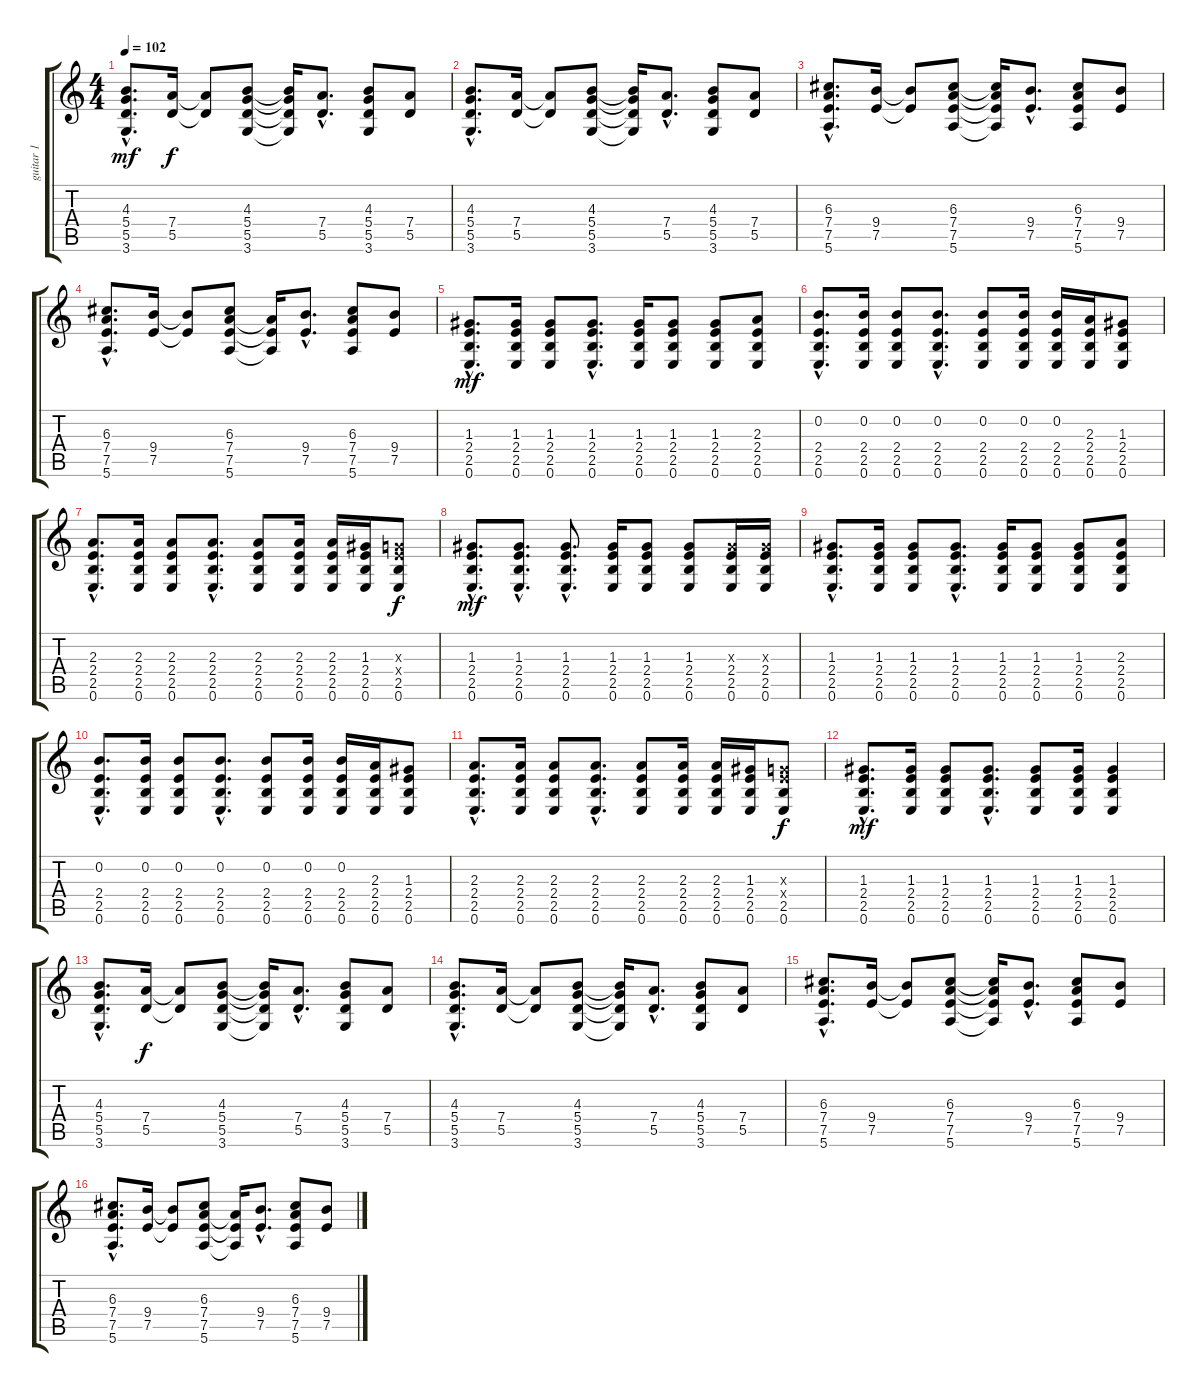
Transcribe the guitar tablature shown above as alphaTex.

\track ("guitar 1" "guitar 1") {instrument overdrivenguitar}
\staff {score tabs}
\tuning (E4 B3 G3 D3 A2 E2) {hide}
\ts (4 4)
\tempo 102
\clef g2
\ks c
(4.3{hac} 5.4{hac} 5.5{hac} 3.6{hac}).8{d dy mf} (7.4 5.5).16{dy f} (7.4{t} 5.5{t}).8 (4.3 5.4 5.5 3.6).8 (4.3{t} 5.4{t} 5.5{t} 3.6{t}).16 (7.4{hac} 5.5{hac}).8{d} (4.3 5.4 5.5 3.6).8 (7.4 5.5).8 |
(4.3{hac} 5.4{hac} 5.5{hac} 3.6{hac}).8{d} (7.4 5.5).16 (7.4{t} 5.5{t}).8 (4.3 5.4 5.5 3.6).8 (4.3{t} 5.4{t} 5.5{t} 3.6{t}).16 (7.4{hac} 5.5{hac}).8{d} (4.3 5.4 5.5 3.6).8 (7.4 5.5).8 |
(6.3{hac} 7.4{hac} 7.5{hac} 5.6{hac}).8{d} (9.4 7.5).16 (9.4{t} 7.5{t}).8 (6.3 7.4 7.5 5.6).8 (6.3{t} 7.4{t} 7.5{t} 5.6{t}).16 (9.4{hac} 7.5{hac}).8{d} (6.3 7.4 7.5 5.6).8 (9.4 7.5).8 |
(6.3{hac} 7.4{hac} 7.5{hac} 5.6{hac}).8{d} (9.4 7.5).16 (9.4{t} 7.5{t}).8 (6.3 7.4 7.5 5.6).8 (7.4{t} 7.5{t} 5.6{t}).16 (9.4{hac} 7.5{hac}).8{d} (6.3 7.4 7.5 5.6).8 (9.4 7.5).8 |
(1.3{hac} 2.4{hac} 2.5{hac} 0.6{hac}).8{d dy mf} (1.3 2.4 2.5 0.6).16 (1.3 2.4 2.5 0.6).8 (1.3{hac} 2.4{hac} 2.5{hac} 0.6{hac}).8{d} (1.3 2.4 2.5 0.6).16 (1.3 2.4 2.5 0.6).8 (1.3 2.4 2.5 0.6).8 (2.3 2.4 2.5 0.6).8 |
(0.2{hac} 2.4{hac} 2.5{hac} 0.6{hac}).8{d} (0.2 2.4 2.5 0.6).16 (0.2 2.4 2.5 0.6).8 (0.2{hac} 2.4{hac} 2.5{hac} 0.6{hac}).8{d} (0.2 2.4 2.5 0.6).8 (0.2 2.4 2.5 0.6).16 (0.2 2.4 2.5 0.6).16 (2.3 2.4 2.5 0.6).16 (1.3 2.4 2.5 0.6).8 |
(2.3{hac} 2.4{hac} 2.5{hac} 0.6{hac}).8{d} (2.3 2.4 2.5 0.6).16 (2.3 2.4 2.5 0.6).8 (2.3{hac} 2.4{hac} 2.5{hac} 0.6{hac}).8{d} (2.3 2.4 2.5 0.6).8 (2.3 2.4 2.5 0.6).16 (2.3 2.4 2.5 0.6).16 (1.3 2.4 2.5 0.6).16 (0.3{x} 2.4{x} 2.5 0.6).8{dy f} |
(1.3{hac} 2.4{hac} 2.5{hac} 0.6{hac}).8{d dy mf} (1.3{hac} 2.4{hac} 2.5{hac} 0.6{hac}).8{d} (1.3{hac} 2.4{hac} 2.5{hac} 0.6{hac}).8{d} (1.3 2.4 2.5 0.6).16 (1.3 2.4 2.5 0.6).8 (1.3 2.4 2.5 0.6).8 (1.3{x} 2.4 2.5 0.6).16 (1.3{x} 2.4 2.5 0.6).16 |
(1.3{hac} 2.4{hac} 2.5{hac} 0.6{hac}).8{d} (1.3 2.4 2.5 0.6).16 (1.3 2.4 2.5 0.6).8 (1.3{hac} 2.4{hac} 2.5{hac} 0.6{hac}).8{d} (1.3 2.4 2.5 0.6).16 (1.3 2.4 2.5 0.6).8 (1.3 2.4 2.5 0.6).8 (2.3 2.4 2.5 0.6).8 |
(0.2{hac} 2.4{hac} 2.5{hac} 0.6{hac}).8{d} (0.2 2.4 2.5 0.6).16 (0.2 2.4 2.5 0.6).8 (0.2{hac} 2.4{hac} 2.5{hac} 0.6{hac}).8{d} (0.2 2.4 2.5 0.6).8 (0.2 2.4 2.5 0.6).16 (0.2 2.4 2.5 0.6).16 (2.3 2.4 2.5 0.6).16 (1.3 2.4 2.5 0.6).8 |
(2.3{hac} 2.4{hac} 2.5{hac} 0.6{hac}).8{d} (2.3 2.4 2.5 0.6).16 (2.3 2.4 2.5 0.6).8 (2.3{hac} 2.4{hac} 2.5{hac} 0.6{hac}).8{d} (2.3 2.4 2.5 0.6).8 (2.3 2.4 2.5 0.6).16 (2.3 2.4 2.5 0.6).16 (1.3 2.4 2.5 0.6).16 (0.3{x} 2.4{x} 2.5 0.6).8{dy f} |
(1.3{hac} 2.4{hac} 2.5{hac} 0.6{hac}).8{d dy mf} (1.3 2.4 2.5 0.6).16 (1.3 2.4 2.5 0.6).8 (1.3{hac} 2.4{hac} 2.5{hac} 0.6{hac}).8{d} (1.3 2.4 2.5 0.6).8 (1.3 2.4 2.5 0.6).16 (1.3 2.4 2.5 0.6).4 |
(4.3{hac} 5.4{hac} 5.5{hac} 3.6{hac}).8{d} (7.4 5.5).16{dy f} (7.4{t} 5.5{t}).8 (4.3 5.4 5.5 3.6).8 (4.3{t} 5.4{t} 5.5{t} 3.6{t}).16 (7.4{hac} 5.5{hac}).8{d} (4.3 5.4 5.5 3.6).8 (7.4 5.5).8 |
(4.3{hac} 5.4{hac} 5.5{hac} 3.6{hac}).8{d} (7.4 5.5).16 (7.4{t} 5.5{t}).8 (4.3 5.4 5.5 3.6).8 (4.3{t} 5.4{t} 5.5{t} 3.6{t}).16 (7.4{hac} 5.5{hac}).8{d} (4.3 5.4 5.5 3.6).8 (7.4 5.5).8 |
(6.3{hac} 7.4{hac} 7.5{hac} 5.6{hac}).8{d} (9.4 7.5).16 (9.4{t} 7.5{t}).8 (6.3 7.4 7.5 5.6).8 (6.3{t} 7.4{t} 7.5{t} 5.6{t}).16 (9.4{hac} 7.5{hac}).8{d} (6.3 7.4 7.5 5.6).8 (9.4 7.5).8 |
(6.3{hac} 7.4{hac} 7.5{hac} 5.6{hac}).8{d} (9.4 7.5).16 (9.4{t} 7.5{t}).8 (6.3 7.4 7.5 5.6).8 (7.4{t} 7.5{t} 5.6{t}).16 (9.4{hac} 7.5{hac}).8{d} (6.3 7.4 7.5 5.6).8 (9.4 7.5).8
